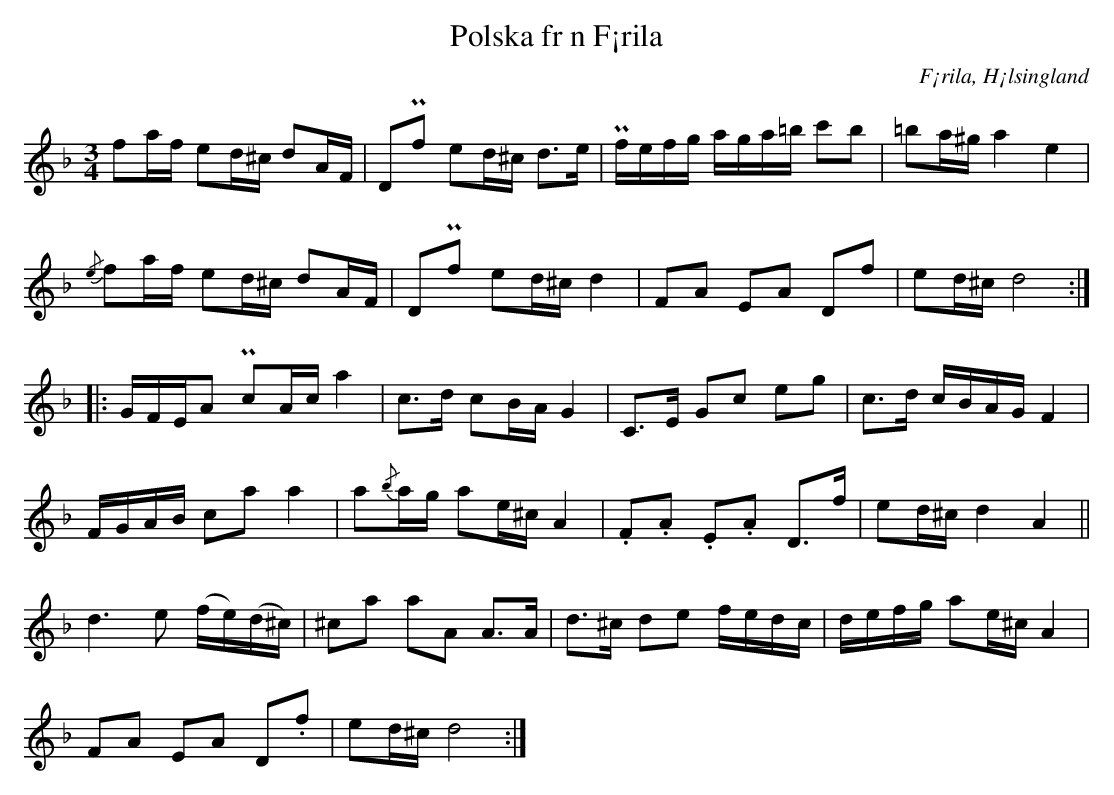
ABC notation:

X:1
T: Polska fr n F¡rila
O: F¡rila, H¡lsingland
M: 3/4
L: 1/16
K: Dm
f2af e2d^c d2AF | D2Pf2 e2d^c d2>e2 | Pfefg aga=b c'2b2 | =b2a^g a4 e4 |
{/e}f2af e2d^c d2AF | D2Pf2 e2d^c d4 | F2A2 E2A2 D2f2 | e2d^c d8 ::
GFEA2 Pc2Ac a4 | c2>d2 c2BA G4 | C2>E2 G2c2 e2g2 | c2>d2 cBAG F4 |
FGAB c2a2 a4 | a2{/b}ag a2e^c A4 | .F2.A2 .E2.A2 D2>f2 | e2d^c d4 A4 ||
d6e2 (fe)(d^c) | ^c2a2 a2A2 A2>A2 | d2>^c2 d2e2 fedc | defg a2e^c A4 |
F2A2 E2A2 D2.f2 | e2d^c d8 :|
